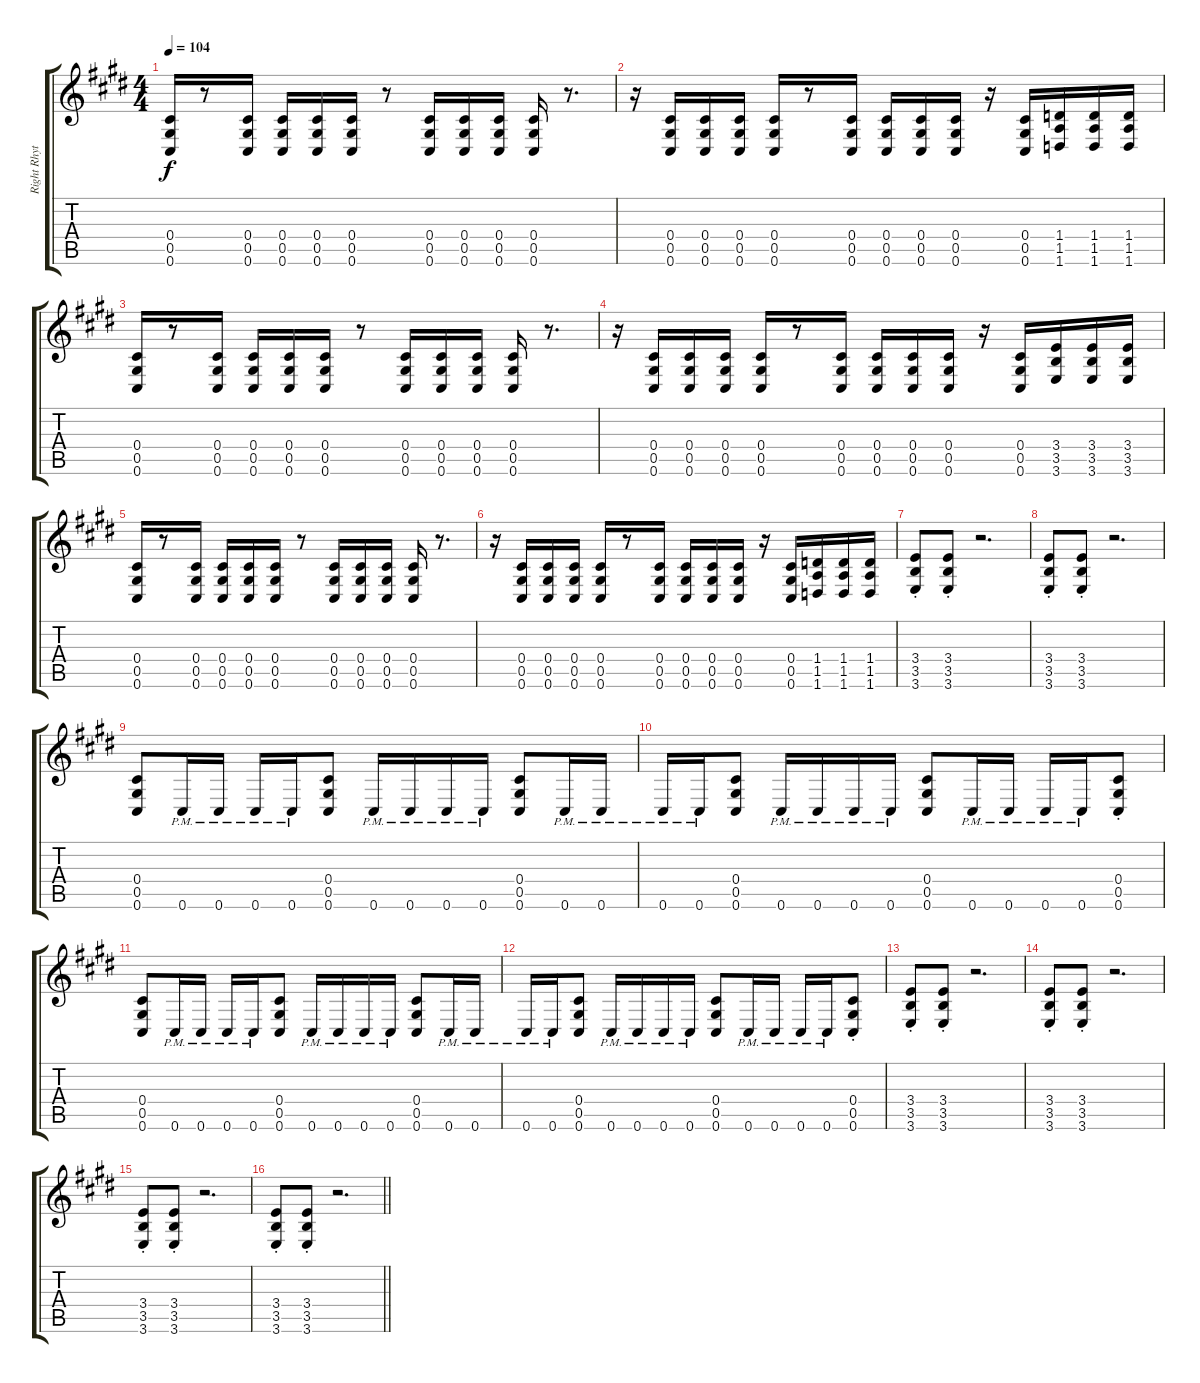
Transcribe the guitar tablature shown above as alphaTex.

\track ("Right Rhythm Guitar" "Right Rhyt") {instrument distortionguitar}
\staff {score tabs}
\tuning (Eb4 Bb3 Gb3 Db3 Ab2 Db2) {hide}
\ts (4 4)
\tempo 104
\clef g2
\ks e
(0.4 0.5 0.6).16{dy f} r.8 (0.4 0.5 0.6).16 (0.4 0.5 0.6).16 (0.4 0.5 0.6).16 (0.4 0.5 0.6).16 r.8 (0.4 0.5 0.6).16 (0.4 0.5 0.6).16 (0.4 0.5 0.6).16 (0.4 0.5 0.6).16 r.8{d} |
r.16 (0.4 0.5 0.6).16 (0.4 0.5 0.6).16 (0.4 0.5 0.6).16 (0.4 0.5 0.6).16 r.8 (0.4 0.5 0.6).16 (0.4 0.5 0.6).16 (0.4 0.5 0.6).16 (0.4 0.5 0.6).16 r.16 (0.4 0.5 0.6).16 (1.4 1.5 1.6).16 (1.4 1.5 1.6).16 (1.4 1.5 1.6).16 |
(0.4 0.5 0.6).16 r.8 (0.4 0.5 0.6).16 (0.4 0.5 0.6).16 (0.4 0.5 0.6).16 (0.4 0.5 0.6).16 r.8 (0.4 0.5 0.6).16 (0.4 0.5 0.6).16 (0.4 0.5 0.6).16 (0.4 0.5 0.6).16 r.8{d} |
r.16 (0.4 0.5 0.6).16 (0.4 0.5 0.6).16 (0.4 0.5 0.6).16 (0.4 0.5 0.6).16 r.8 (0.4 0.5 0.6).16 (0.4 0.5 0.6).16 (0.4 0.5 0.6).16 (0.4 0.5 0.6).16 r.16 (0.4 0.5 0.6).16 (3.4 3.5 3.6).16 (3.4 3.5 3.6).16 (3.4 3.5 3.6).16 |
(0.4 0.5 0.6).16 r.8 (0.4 0.5 0.6).16 (0.4 0.5 0.6).16 (0.4 0.5 0.6).16 (0.4 0.5 0.6).16 r.8 (0.4 0.5 0.6).16 (0.4 0.5 0.6).16 (0.4 0.5 0.6).16 (0.4 0.5 0.6).16 r.8{d} |
r.16 (0.4 0.5 0.6).16 (0.4 0.5 0.6).16 (0.4 0.5 0.6).16 (0.4 0.5 0.6).16 r.8 (0.4 0.5 0.6).16 (0.4 0.5 0.6).16 (0.4 0.5 0.6).16 (0.4 0.5 0.6).16 r.16 (0.4 0.5 0.6).16 (1.4 1.5 1.6).16 (1.4 1.5 1.6).16 (1.4 1.5 1.6).16 |
(3.4{st} 3.5{st} 3.6{st}).8 (3.4{st} 3.5{st} 3.6{st}).8 r.2{d} |
(3.4{st} 3.5{st} 3.6{st}).8 (3.4{st} 3.5{st} 3.6{st}).8 r.2{d} |
(0.4 0.5 0.6).8 0.6{pm}.16 0.6{pm}.16 0.6{pm}.16 0.6{pm}.16 (0.4 0.5 0.6).8 0.6{pm}.16 0.6{pm}.16 0.6{pm}.16 0.6{pm}.16 (0.4 0.5 0.6).8 0.6{pm}.16 0.6{pm}.16 |
0.6{pm}.16 0.6{pm}.16 (0.4 0.5 0.6).8 0.6{pm}.16 0.6{pm}.16 0.6{pm}.16 0.6{pm}.16 (0.4 0.5 0.6).8 0.6{pm}.16 0.6{pm}.16 0.6{pm}.16 0.6{pm}.16 (0.4{st} 0.5{st} 0.6{st}).8 |
(0.4 0.5 0.6).8 0.6{pm}.16 0.6{pm}.16 0.6{pm}.16 0.6{pm}.16 (0.4 0.5 0.6).8 0.6{pm}.16 0.6{pm}.16 0.6{pm}.16 0.6{pm}.16 (0.4 0.5 0.6).8 0.6{pm}.16 0.6{pm}.16 |
0.6{pm}.16 0.6{pm}.16 (0.4 0.5 0.6).8 0.6{pm}.16 0.6{pm}.16 0.6{pm}.16 0.6{pm}.16 (0.4 0.5 0.6).8 0.6{pm}.16 0.6{pm}.16 0.6{pm}.16 0.6{pm}.16 (0.4{st} 0.5{st} 0.6{st}).8 |
(3.4{st} 3.5{st} 3.6{st}).8 (3.4{st} 3.5{st} 3.6{st}).8 r.2{d} |
(3.4{st} 3.5{st} 3.6{st}).8 (3.4{st} 3.5{st} 3.6{st}).8 r.2{d} |
(3.4{st} 3.5{st} 3.6{st}).8 (3.4{st} 3.5{st} 3.6{st}).8 r.2{d} |
\barLineRight lightlight
(3.4{st} 3.5{st} 3.6{st}).8 (3.4{st} 3.5{st} 3.6{st}).8 r.2{d}
